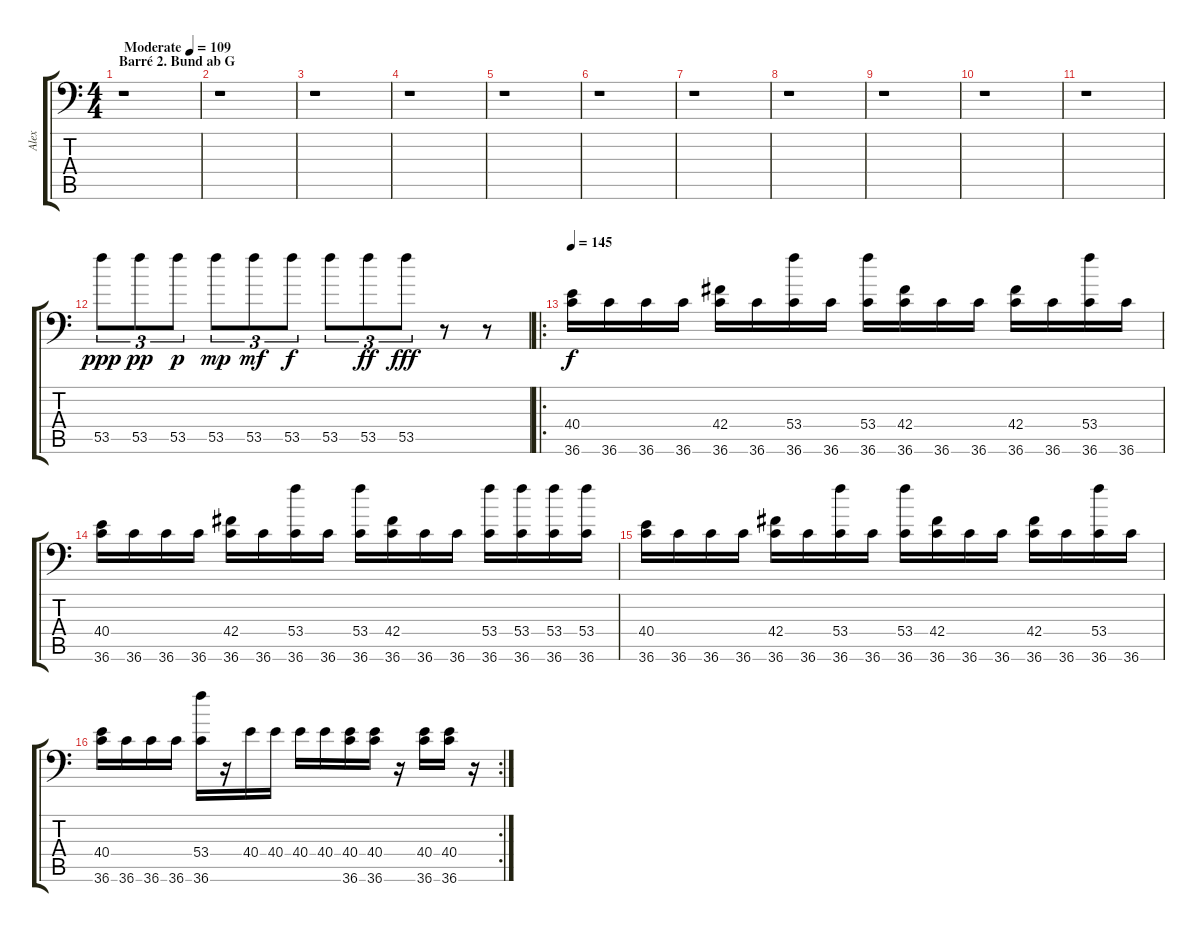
\track ("Alex" "Alex") {instrument acousticgrandpiano}
\staff {score tabs}
\tuning (C-1 C-1 C-1 C-1 C-1 C-1) {hide}
\ts (4 4)
\section ("" "Barré 2. Bund ab G")
\tempo (109 "Moderate")
\clef f4
\ks c
r.1{dy ppp instrument acousticgrandpiano} |
r.1 |
r.1 |
r.1 |
r.1 |
r.1 |
r.1 |
r.1 |
r.1 |
r.1 |
r.1 |
53.5.8{tu (3 2)} 53.5.8{tu (3 2) dy pp} 53.5.8{tu (3 2) dy p} 53.5.8{tu (3 2) dy mp} 53.5.8{tu (3 2) dy mf} 53.5.8{tu (3 2) dy f} 53.5.8{tu (3 2)} 53.5.8{tu (3 2) dy ff} 53.5.8{tu (3 2) dy fff} r.8 r.8 |
\ro
\tempo 145
(40.4 36.6).16{dy f} 36.6.16 36.6.16 36.6.16 (42.4 36.6).16 36.6.16 (53.4 36.6).16 36.6.16 (53.4 36.6).16 (42.4 36.6).16 36.6.16 36.6.16 (42.4 36.6).16 36.6.16 (53.4 36.6).16 36.6.16 |
(40.4 36.6).16 36.6.16 36.6.16 36.6.16 (42.4 36.6).16 36.6.16 (53.4 36.6).16 36.6.16 (53.4 36.6).16 (42.4 36.6).16 36.6.16 36.6.16 (53.4 36.6).16 (53.4 36.6).16 (53.4 36.6).16 (53.4 36.6).16 |
(40.4 36.6).16 36.6.16 36.6.16 36.6.16 (42.4 36.6).16 36.6.16 (53.4 36.6).16 36.6.16 (53.4 36.6).16 (42.4 36.6).16 36.6.16 36.6.16 (42.4 36.6).16 36.6.16 (53.4 36.6).16 36.6.16 |
\rc 2
(40.4 36.6).16 36.6.16 36.6.16 36.6.16 (53.4 36.6).16 r.16 40.4.16 40.4.16 40.4.16 40.4.16 (40.4 36.6).16 (40.4 36.6).16 r.16 (40.4 36.6).16 (40.4 36.6).16 r.16
